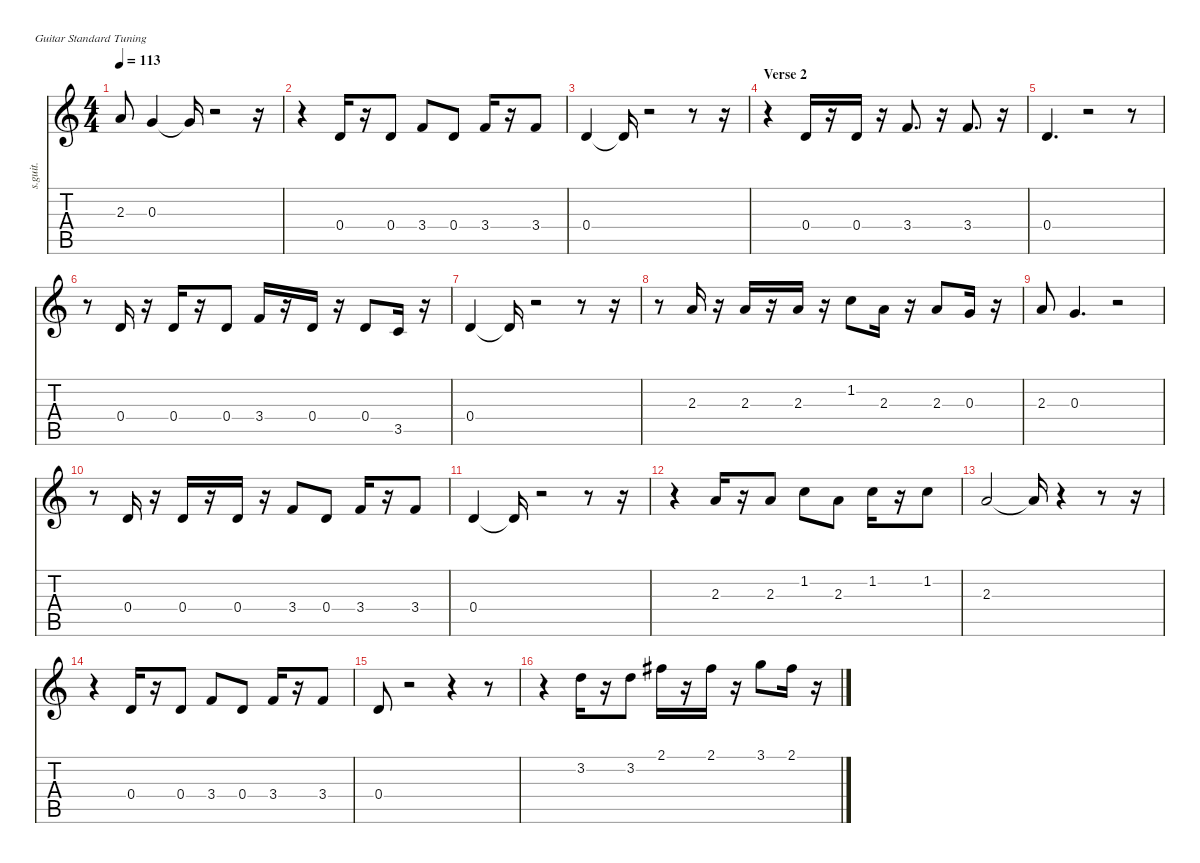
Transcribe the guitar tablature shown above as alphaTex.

\defaultSystemsLayout 4
\hideDynamics
\bracketExtendMode nobrackets
\track ("Vocals" "s.guit.") {instrument tenorsax}
\staff {score tabs}
\tuning (E4 B3 G3 D3 A2 E2)
\displaytranspose 12
\ts (4 4)
\tempo 113
\clef g2
\ks c
2.3.8{lyrics (0 "") lyrics (1 "") lyrics (2 "") lyrics (3 "") lyrics (4 "") dy f} 0.3.4{lyrics (0 "") lyrics (1 "") lyrics (2 "") lyrics (3 "") lyrics (4 "")} 0.3{t}.16{lyrics (0 "") lyrics (1 "") lyrics (2 "") lyrics (3 "") lyrics (4 "")} r.2 r.16 |
r.4 0.4.16{lyrics (0 "") lyrics (1 "") lyrics (2 "") lyrics (3 "") lyrics (4 "")} r.16 0.4.8{lyrics (0 "") lyrics (1 "") lyrics (2 "") lyrics (3 "") lyrics (4 "")} 3.4.8{lyrics (0 "") lyrics (1 "") lyrics (2 "") lyrics (3 "") lyrics (4 "")} 0.4.8{lyrics (0 "") lyrics (1 "") lyrics (2 "") lyrics (3 "") lyrics (4 "")} 3.4.16{lyrics (0 "") lyrics (1 "") lyrics (2 "") lyrics (3 "") lyrics (4 "")} r.16 3.4.8{lyrics (0 "") lyrics (1 "") lyrics (2 "") lyrics (3 "") lyrics (4 "")} |
0.4.4{lyrics (0 "") lyrics (1 "") lyrics (2 "") lyrics (3 "") lyrics (4 "")} 0.4{t}.16{lyrics (0 "") lyrics (1 "") lyrics (2 "") lyrics (3 "") lyrics (4 "")} r.2 r.8 r.16 |
\section ("" "Verse 2")
r.4 0.4.16{lyrics (0 "") lyrics (1 "") lyrics (2 "") lyrics (3 "") lyrics (4 "")} r.16 0.4.16{lyrics (0 "") lyrics (1 "") lyrics (2 "") lyrics (3 "") lyrics (4 "")} r.16 3.4.8{d lyrics (0 "") lyrics (1 "") lyrics (2 "") lyrics (3 "") lyrics (4 "")} r.16 3.4.8{d lyrics (0 "") lyrics (1 "") lyrics (2 "") lyrics (3 "") lyrics (4 "")} r.16 |
0.4.4{d lyrics (0 "") lyrics (1 "") lyrics (2 "") lyrics (3 "") lyrics (4 "")} r.2 r.8 |
r.8 0.4.16{lyrics (0 "") lyrics (1 "") lyrics (2 "") lyrics (3 "") lyrics (4 "")} r.16 0.4.16{lyrics (0 "") lyrics (1 "") lyrics (2 "") lyrics (3 "") lyrics (4 "")} r.16 0.4.8{lyrics (0 "") lyrics (1 "") lyrics (2 "") lyrics (3 "") lyrics (4 "")} 3.4.16{lyrics (0 "") lyrics (1 "") lyrics (2 "") lyrics (3 "") lyrics (4 "")} r.16 0.4.16{lyrics (0 "") lyrics (1 "") lyrics (2 "") lyrics (3 "") lyrics (4 "")} r.16 0.4.8{lyrics (0 "") lyrics (1 "") lyrics (2 "") lyrics (3 "") lyrics (4 "")} 3.5.16{lyrics (0 "") lyrics (1 "") lyrics (2 "") lyrics (3 "") lyrics (4 "")} r.16 |
0.4.4{lyrics (0 "") lyrics (1 "") lyrics (2 "") lyrics (3 "") lyrics (4 "")} 0.4{t}.16{lyrics (0 "") lyrics (1 "") lyrics (2 "") lyrics (3 "") lyrics (4 "")} r.2 r.8 r.16 |
r.8 2.3.16{lyrics (0 "") lyrics (1 "") lyrics (2 "") lyrics (3 "") lyrics (4 "")} r.16 2.3.16{lyrics (0 "") lyrics (1 "") lyrics (2 "") lyrics (3 "") lyrics (4 "")} r.16 2.3.16{lyrics (0 "") lyrics (1 "") lyrics (2 "") lyrics (3 "") lyrics (4 "")} r.16 1.2.8{lyrics (0 "") lyrics (1 "") lyrics (2 "") lyrics (3 "") lyrics (4 "")} 2.3.16{lyrics (0 "") lyrics (1 "") lyrics (2 "") lyrics (3 "") lyrics (4 "")} r.16 2.3.8{lyrics (0 "") lyrics (1 "") lyrics (2 "") lyrics (3 "") lyrics (4 "")} 0.3.16{lyrics (0 "") lyrics (1 "") lyrics (2 "") lyrics (3 "") lyrics (4 "")} r.16 |
2.3.8{lyrics (0 "") lyrics (1 "") lyrics (2 "") lyrics (3 "") lyrics (4 "")} 0.3.4{d lyrics (0 "") lyrics (1 "") lyrics (2 "") lyrics (3 "") lyrics (4 "")} r.2 |
r.8 0.4.16{lyrics (0 "") lyrics (1 "") lyrics (2 "") lyrics (3 "") lyrics (4 "")} r.16 0.4.16{lyrics (0 "") lyrics (1 "") lyrics (2 "") lyrics (3 "") lyrics (4 "")} r.16 0.4.16{lyrics (0 "") lyrics (1 "") lyrics (2 "") lyrics (3 "") lyrics (4 "")} r.16 3.4.8{lyrics (0 "") lyrics (1 "") lyrics (2 "") lyrics (3 "") lyrics (4 "")} 0.4.8{lyrics (0 "") lyrics (1 "") lyrics (2 "") lyrics (3 "") lyrics (4 "")} 3.4.16{lyrics (0 "") lyrics (1 "") lyrics (2 "") lyrics (3 "") lyrics (4 "")} r.16 3.4.8{lyrics (0 "") lyrics (1 "") lyrics (2 "") lyrics (3 "") lyrics (4 "")} |
0.4.4{lyrics (0 "") lyrics (1 "") lyrics (2 "") lyrics (3 "") lyrics (4 "")} 0.4{t}.16{lyrics (0 "") lyrics (1 "") lyrics (2 "") lyrics (3 "") lyrics (4 "")} r.2 r.8 r.16 |
r.4 2.3.16{lyrics (0 "") lyrics (1 "") lyrics (2 "") lyrics (3 "") lyrics (4 "")} r.16 2.3.8{lyrics (0 "") lyrics (1 "") lyrics (2 "") lyrics (3 "") lyrics (4 "")} 1.2.8{lyrics (0 "") lyrics (1 "") lyrics (2 "") lyrics (3 "") lyrics (4 "")} 2.3.8{lyrics (0 "") lyrics (1 "") lyrics (2 "") lyrics (3 "") lyrics (4 "")} 1.2.16{lyrics (0 "") lyrics (1 "") lyrics (2 "") lyrics (3 "") lyrics (4 "")} r.16 1.2.8{lyrics (0 "") lyrics (1 "") lyrics (2 "") lyrics (3 "") lyrics (4 "")} |
2.3.2{lyrics (0 "") lyrics (1 "") lyrics (2 "") lyrics (3 "") lyrics (4 "")} 2.3{t}.16{lyrics (0 "") lyrics (1 "") lyrics (2 "") lyrics (3 "") lyrics (4 "")} r.4 r.8 r.16 |
r.4 0.4.16{lyrics (0 "") lyrics (1 "") lyrics (2 "") lyrics (3 "") lyrics (4 "")} r.16 0.4.8{lyrics (0 "") lyrics (1 "") lyrics (2 "") lyrics (3 "") lyrics (4 "")} 3.4.8{lyrics (0 "") lyrics (1 "") lyrics (2 "") lyrics (3 "") lyrics (4 "")} 0.4.8{lyrics (0 "") lyrics (1 "") lyrics (2 "") lyrics (3 "") lyrics (4 "")} 3.4.16{lyrics (0 "") lyrics (1 "") lyrics (2 "") lyrics (3 "") lyrics (4 "")} r.16 3.4.8{lyrics (0 "") lyrics (1 "") lyrics (2 "") lyrics (3 "") lyrics (4 "")} |
0.4.8{lyrics (0 "") lyrics (1 "") lyrics (2 "") lyrics (3 "") lyrics (4 "")} r.2 r.4 r.8 |
r.4 3.2.16{lyrics (0 "") lyrics (1 "") lyrics (2 "") lyrics (3 "") lyrics (4 "")} r.16 3.2.8{lyrics (0 "") lyrics (1 "") lyrics (2 "") lyrics (3 "") lyrics (4 "")} 2.1{acc #}.16{lyrics (0 "") lyrics (1 "") lyrics (2 "") lyrics (3 "") lyrics (4 "")} r.16 2.1{acc #}.16{lyrics (0 "") lyrics (1 "") lyrics (2 "") lyrics (3 "") lyrics (4 "")} r.16 3.1.8{lyrics (0 "") lyrics (1 "") lyrics (2 "") lyrics (3 "") lyrics (4 "")} 2.1{acc #}.16{lyrics (0 "") lyrics (1 "") lyrics (2 "") lyrics (3 "") lyrics (4 "")} r.16
